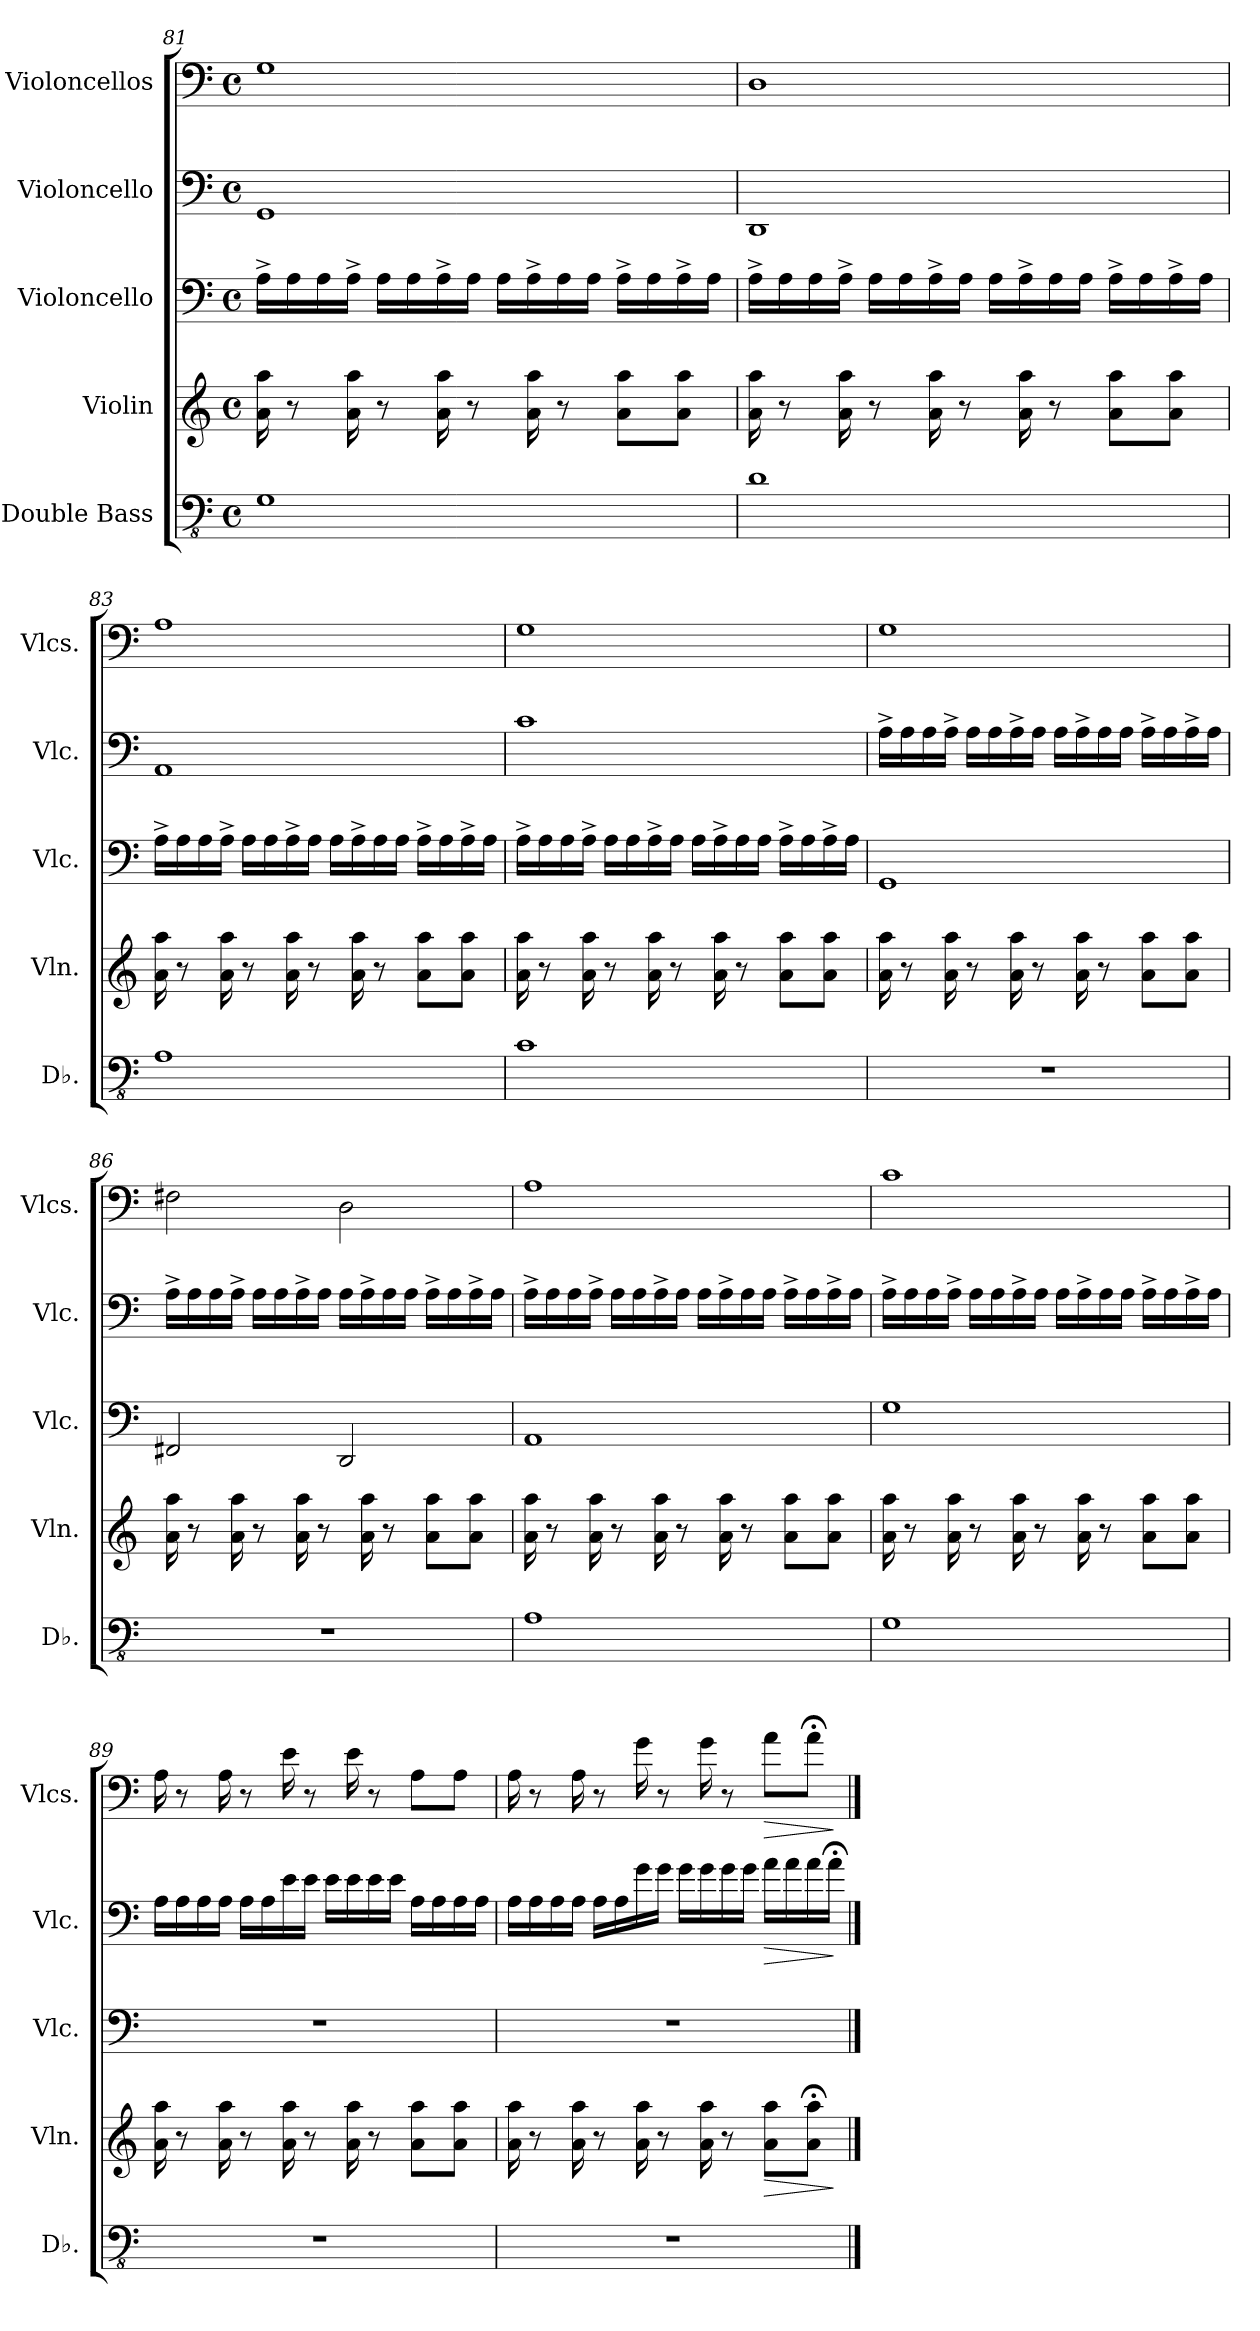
**kern	**kern	**dynam	**kern	**kern	**dynam	**kern	**dynam
*part5	*part4	*part4	*part3	*part2	*part2	*part1	*part1
*staff5	*staff4	*staff4	*staff3	*staff2	*staff2	*staff1	*staff1
*I"Double Bass	*I"Violin	*	*I"Violoncello	*I"Violoncello	*	*I"Violoncellos	*
*I'Db.	*I'Vln.	*	*I'Vlc.	*I'Vlc.	*	*I'Vlcs.	*
*clefFv4	*clefG2	*	*clefF4	*clefF4	*	*clefF4	*
*ITrd7c12	*	*	*	*	*	*	*
*k[]	*k[]	*	*k[]	*k[]	*	*k[]	*
*M4/4	*M4/4	*	*M4/4	*M4/4	*	*M4/4	*
*met(c)	*met(c)	*	*met(c)	*met(c)	*	*met(c)	*
=81	=81	=81	=81	=81	=81	=81	=81
1GGG	16a\ 16aa\	.	16A^\LL	1GG	.	1G	.
.	8r	.	16A\	.	.	.	.
.	.	.	16A\	.	.	.	.
.	16a\ 16aa\	.	16A^\JJ	.	.	.	.
.	8r	.	16A\LL	.	.	.	.
.	.	.	16A\	.	.	.	.
.	16a\ 16aa\	.	16A^\	.	.	.	.
.	8r	.	16A\JJ	.	.	.	.
.	.	.	16A\LL	.	.	.	.
.	16a\ 16aa\	.	16A^\	.	.	.	.
.	8r	.	16A\	.	.	.	.
.	.	.	16A\JJ	.	.	.	.
.	8a\ 8aa\L	.	16A^\LL	.	.	.	.
.	.	.	16A\	.	.	.	.
.	8a\ 8aa\J	.	16A^\	.	.	.	.
.	.	.	16A\JJ	.	.	.	.
!!LO:PB:g=z
=82	=82	=82	=82	=82	=82	=82	=82
1DD	16a\ 16aa\	.	16A^\LL	1DD	.	1D	.
.	8r	.	16A\	.	.	.	.
.	.	.	16A\	.	.	.	.
.	16a\ 16aa\	.	16A^\JJ	.	.	.	.
.	8r	.	16A\LL	.	.	.	.
.	.	.	16A\	.	.	.	.
.	16a\ 16aa\	.	16A^\	.	.	.	.
.	8r	.	16A\JJ	.	.	.	.
.	.	.	16A\LL	.	.	.	.
.	16a\ 16aa\	.	16A^\	.	.	.	.
.	8r	.	16A\	.	.	.	.
.	.	.	16A\JJ	.	.	.	.
.	8a\ 8aa\L	.	16A^\LL	.	.	.	.
.	.	.	16A\	.	.	.	.
.	8a\ 8aa\J	.	16A^\	.	.	.	.
.	.	.	16A\JJ	.	.	.	.
=83	=83	=83	=83	=83	=83	=83	=83
1AAA	16a\ 16aa\	.	16A^\LL	1AA	.	1A	.
.	8r	.	16A\	.	.	.	.
.	.	.	16A\	.	.	.	.
.	16a\ 16aa\	.	16A^\JJ	.	.	.	.
.	8r	.	16A\LL	.	.	.	.
.	.	.	16A\	.	.	.	.
.	16a\ 16aa\	.	16A^\	.	.	.	.
.	8r	.	16A\JJ	.	.	.	.
.	.	.	16A\LL	.	.	.	.
.	16a\ 16aa\	.	16A^\	.	.	.	.
.	8r	.	16A\	.	.	.	.
.	.	.	16A\JJ	.	.	.	.
.	8a\ 8aa\L	.	16A^\LL	.	.	.	.
.	.	.	16A\	.	.	.	.
.	8a\ 8aa\J	.	16A^\	.	.	.	.
.	.	.	16A\JJ	.	.	.	.
=84	=84	=84	=84	=84	=84	=84	=84
1CC	16a\ 16aa\	.	16A^\LL	1c	.	1G	.
.	8r	.	16A\	.	.	.	.
.	.	.	16A\	.	.	.	.
.	16a\ 16aa\	.	16A^\JJ	.	.	.	.
.	8r	.	16A\LL	.	.	.	.
.	.	.	16A\	.	.	.	.
.	16a\ 16aa\	.	16A^\	.	.	.	.
.	8r	.	16A\JJ	.	.	.	.
.	.	.	16A\LL	.	.	.	.
.	16a\ 16aa\	.	16A^\	.	.	.	.
.	8r	.	16A\	.	.	.	.
.	.	.	16A\JJ	.	.	.	.
.	8a\ 8aa\L	.	16A^\LL	.	.	.	.
.	.	.	16A\	.	.	.	.
.	8a\ 8aa\J	.	16A^\	.	.	.	.
.	.	.	16A\JJ	.	.	.	.
!!LO:LB:g=z
=85	=85	=85	=85	=85	=85	=85	=85
1r	16a\ 16aa\	.	1GG	16A^\LL	.	1G	.
.	8r	.	.	16A\	.	.	.
.	.	.	.	16A\	.	.	.
.	16a\ 16aa\	.	.	16A^\JJ	.	.	.
.	8r	.	.	16A\LL	.	.	.
.	.	.	.	16A\	.	.	.
.	16a\ 16aa\	.	.	16A^\	.	.	.
.	8r	.	.	16A\JJ	.	.	.
.	.	.	.	16A\LL	.	.	.
.	16a\ 16aa\	.	.	16A^\	.	.	.
.	8r	.	.	16A\	.	.	.
.	.	.	.	16A\JJ	.	.	.
.	8a\ 8aa\L	.	.	16A^\LL	.	.	.
.	.	.	.	16A\	.	.	.
.	8a\ 8aa\J	.	.	16A^\	.	.	.
.	.	.	.	16A\JJ	.	.	.
=86	=86	=86	=86	=86	=86	=86	=86
1r	16a\ 16aa\	.	2FF#X/	16A^\LL	.	2F#X\	.
.	8r	.	.	16A\	.	.	.
.	.	.	.	16A\	.	.	.
.	16a\ 16aa\	.	.	16A^\JJ	.	.	.
.	8r	.	.	16A\LL	.	.	.
.	.	.	.	16A\	.	.	.
.	16a\ 16aa\	.	.	16A^\	.	.	.
.	8r	.	.	16A\JJ	.	.	.
.	.	.	2DD/	16A\LL	.	2D\	.
.	16a\ 16aa\	.	.	16A^\	.	.	.
.	8r	.	.	16A\	.	.	.
.	.	.	.	16A\JJ	.	.	.
.	8a\ 8aa\L	.	.	16A^\LL	.	.	.
.	.	.	.	16A\	.	.	.
.	8a\ 8aa\J	.	.	16A^\	.	.	.
.	.	.	.	16A\JJ	.	.	.
=87	=87	=87	=87	=87	=87	=87	=87
1AAA	16a\ 16aa\	.	1AA	16A^\LL	.	1A	.
.	8r	.	.	16A\	.	.	.
.	.	.	.	16A\	.	.	.
.	16a\ 16aa\	.	.	16A^\JJ	.	.	.
.	8r	.	.	16A\LL	.	.	.
.	.	.	.	16A\	.	.	.
.	16a\ 16aa\	.	.	16A^\	.	.	.
.	8r	.	.	16A\JJ	.	.	.
.	.	.	.	16A\LL	.	.	.
.	16a\ 16aa\	.	.	16A^\	.	.	.
.	8r	.	.	16A\	.	.	.
.	.	.	.	16A\JJ	.	.	.
.	8a\ 8aa\L	.	.	16A^\LL	.	.	.
.	.	.	.	16A\	.	.	.
.	8a\ 8aa\J	.	.	16A^\	.	.	.
.	.	.	.	16A\JJ	.	.	.
!!LO:PB:g=z
=88	=88	=88	=88	=88	=88	=88	=88
1GGG	16a\ 16aa\	.	1G	16A^\LL	.	1c	.
.	8r	.	.	16A\	.	.	.
.	.	.	.	16A\	.	.	.
.	16a\ 16aa\	.	.	16A^\JJ	.	.	.
.	8r	.	.	16A\LL	.	.	.
.	.	.	.	16A\	.	.	.
.	16a\ 16aa\	.	.	16A^\	.	.	.
.	8r	.	.	16A\JJ	.	.	.
.	.	.	.	16A\LL	.	.	.
.	16a\ 16aa\	.	.	16A^\	.	.	.
.	8r	.	.	16A\	.	.	.
.	.	.	.	16A\JJ	.	.	.
.	8a\ 8aa\L	.	.	16A^\LL	.	.	.
.	.	.	.	16A\	.	.	.
.	8a\ 8aa\J	.	.	16A^\	.	.	.
.	.	.	.	16A\JJ	.	.	.
=89	=89	=89	=89	=89	=89	=89	=89
1r	16a\ 16aa\	.	1r	16A\LL	.	16A\	.
.	8r	.	.	16A\	.	8r	.
.	.	.	.	16A\	.	.	.
.	16a\ 16aa\	.	.	16A\JJ	.	16A\	.
.	8r	.	.	16A\LL	.	8r	.
.	.	.	.	16A\	.	.	.
.	16a\ 16aa\	.	.	16e\	.	16e\	.
.	8r	.	.	16e\JJ	.	8r	.
.	.	.	.	16e\LL	.	.	.
.	16a\ 16aa\	.	.	16e\	.	16e\	.
.	8r	.	.	16e\	.	8r	.
.	.	.	.	16e\JJ	.	.	.
.	8a\ 8aa\L	.	.	16A\LL	.	8A\L	.
.	.	.	.	16A\	.	.	.
.	8a\ 8aa\J	.	.	16A\	.	8A\J	.
.	.	.	.	16A\JJ	.	.	.
!!LO:LB:g=z
=90	=90	=90	=90	=90	=90	=90	=90
1r	16a\ 16aa\	.	1r	16A\LL	.	16A\	.
.	8r	.	.	16A\	.	8r	.
.	.	.	.	16A\	.	.	.
.	16a\ 16aa\	.	.	16A\JJ	.	16A\	.
.	8r	.	.	16A\LL	.	8r	.
.	.	.	.	16A\	.	.	.
.	16a\ 16aa\	.	.	16g\	.	16g\	.
.	8r	.	.	16g\JJ	.	8r	.
.	.	.	.	16g\LL	.	.	.
.	16a\ 16aa\	.	.	16g\	.	16g\	.
.	8r	.	.	16g\	.	8r	.
.	.	.	.	16g\JJ	.	.	.
!	!	!LO:HP:b	!	!	!LO:HP:b	!	!LO:HP:b
.	8a\ 8aa\L	>	.	16a\LL	>	8a\L	>
.	.	.	.	16a\	.	.	.
.	8a\;< 8aa\;<J	.	.	16a\	.	8a;<\J	.
.	.	.	.	16a;<\JJ	.	.	.
.	.	]	.	.	]	.	]
==	==	==	==	==	==	==	==
*-	*-	*-	*-	*-	*-	*-	*-
